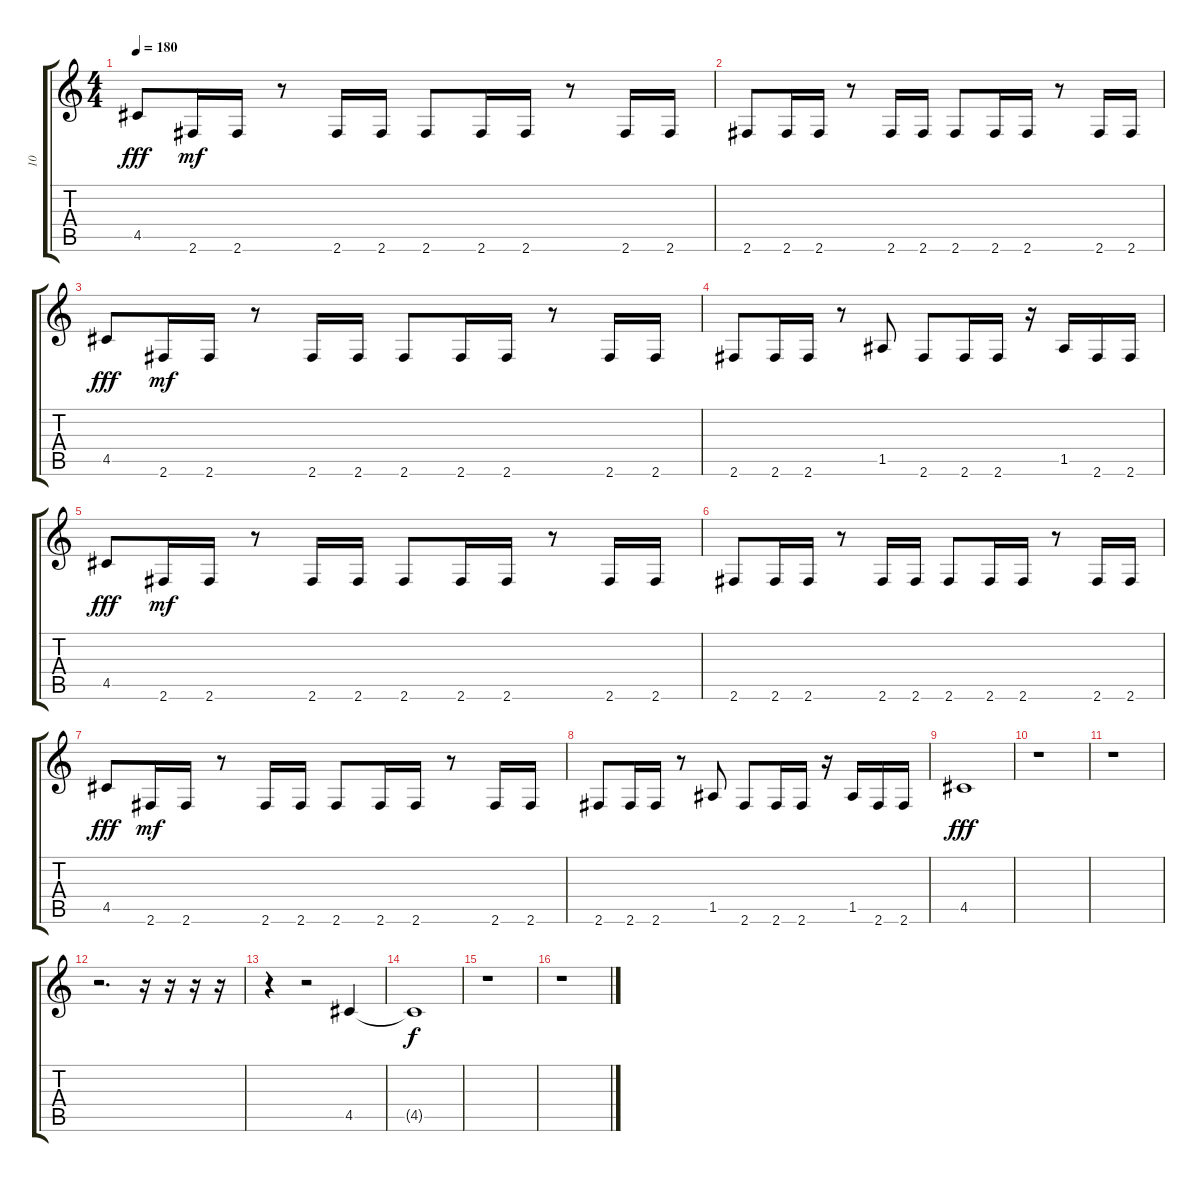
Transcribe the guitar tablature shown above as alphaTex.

\track ("10" "10") {instrument acousticguitarsteel}
\staff {score tabs}
\tuning (E4 B3 G3 D3 A2 E2) {hide}
\ts (4 4)
\tempo 180
\clef g2
\ks c
4.5.8{dy fff} 2.6.16{dy mf} 2.6.16 r.8 2.6.16 2.6.16 2.6.8 2.6.16 2.6.16 r.8 2.6.16 2.6.16 |
2.6.8 2.6.16 2.6.16 r.8 2.6.16 2.6.16 2.6.8 2.6.16 2.6.16 r.8 2.6.16 2.6.16 |
4.5.8{dy fff} 2.6.16{dy mf} 2.6.16 r.8 2.6.16 2.6.16 2.6.8 2.6.16 2.6.16 r.8 2.6.16 2.6.16 |
2.6.8 2.6.16 2.6.16 r.8 1.5.8 2.6.8 2.6.16 2.6.16 r.16 1.5.16 2.6.16 2.6.16 |
4.5.8{dy fff} 2.6.16{dy mf} 2.6.16 r.8 2.6.16 2.6.16 2.6.8 2.6.16 2.6.16 r.8 2.6.16 2.6.16 |
2.6.8 2.6.16 2.6.16 r.8 2.6.16 2.6.16 2.6.8 2.6.16 2.6.16 r.8 2.6.16 2.6.16 |
4.5.8{dy fff} 2.6.16{dy mf} 2.6.16 r.8 2.6.16 2.6.16 2.6.8 2.6.16 2.6.16 r.8 2.6.16 2.6.16 |
2.6.8 2.6.16 2.6.16 r.8 1.5.8 2.6.8 2.6.16 2.6.16 r.16 1.5.16 2.6.16 2.6.16 |
4.5.1{dy fff} |
r.1 |
r.1 |
r.2{d} r.16 r.16 r.16 r.16 |
r.4 r.2 4.5.4 |
4.5{t}.1{dy f} |
r.1 |
r.1
